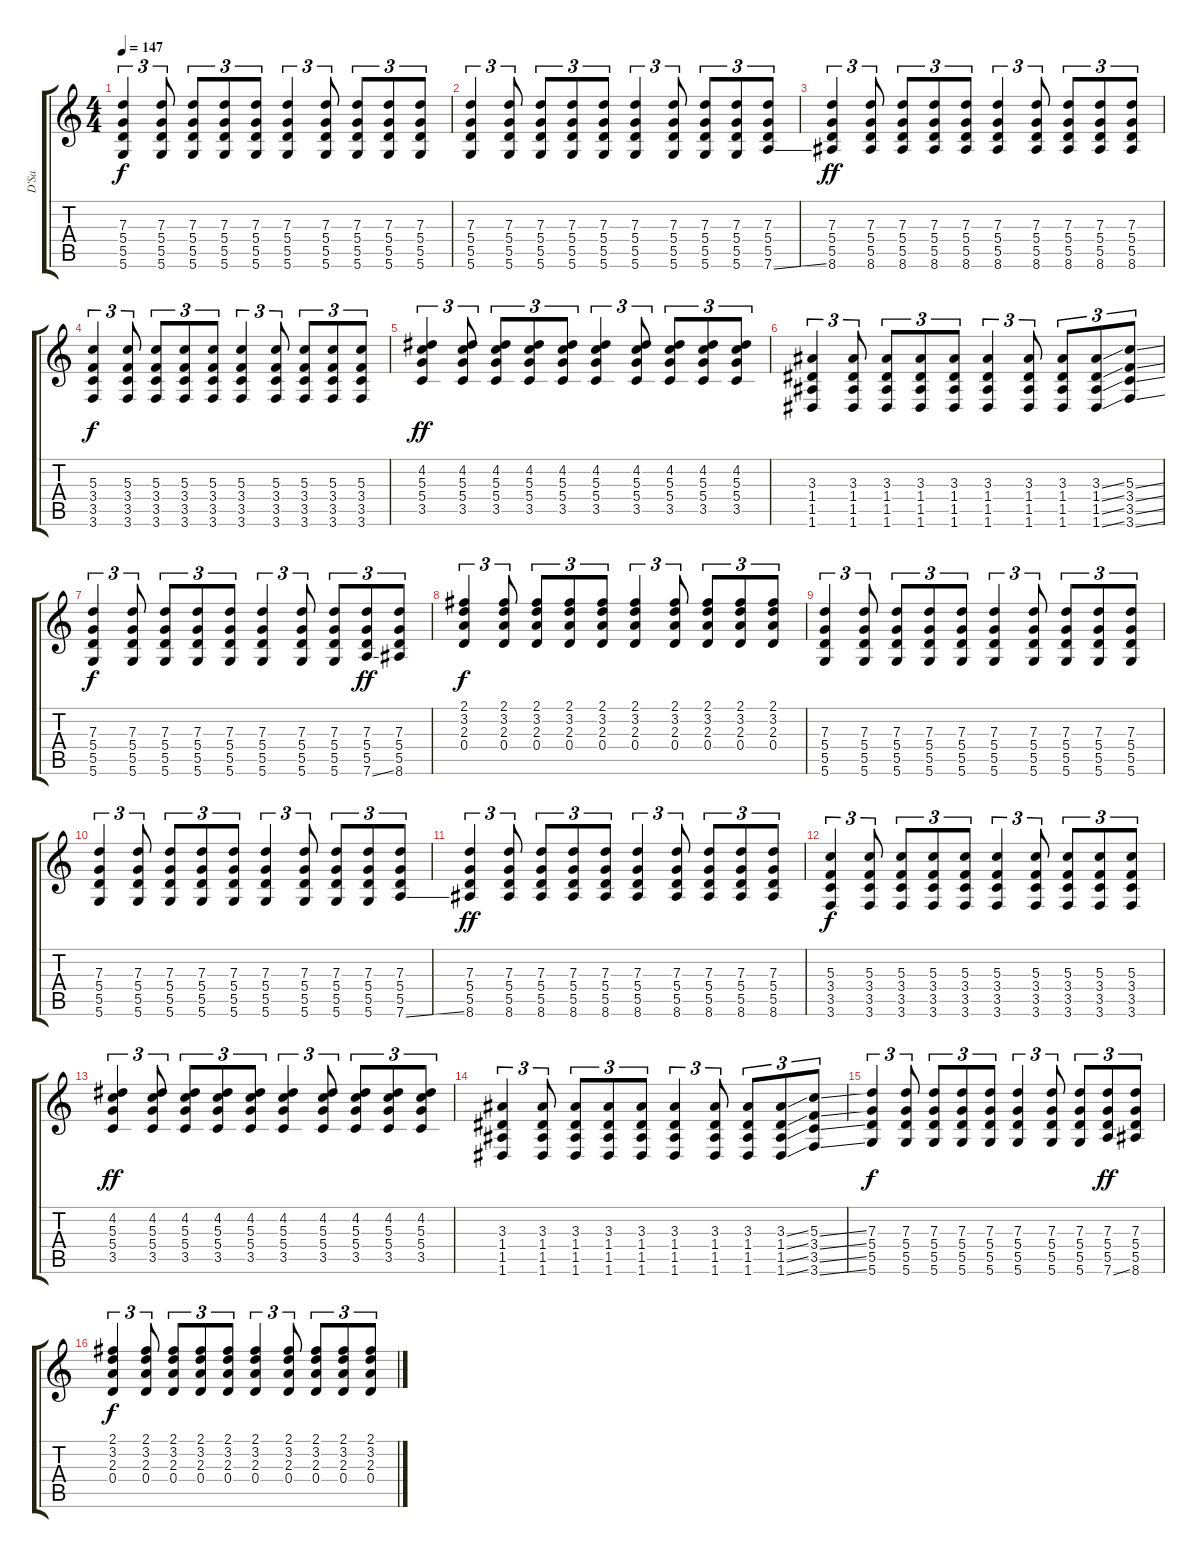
\track ("D'Sa" "D'Sa") {instrument overdrivenguitar}
\staff {score tabs}
\tuning (E4 B3 G3 D3 A2 D2) {hide}
\ts (4 4)
\tempo 147
\clef g2
\ks c
(7.3 5.4 5.5 5.6).4{tu (3 2) dy f} (7.3 5.4 5.5 5.6).8{tu (3 2)} (7.3 5.4 5.5 5.6).8{tu (3 2)} (7.3 5.4 5.5 5.6).8{tu (3 2)} (7.3 5.4 5.5 5.6).8{tu (3 2)} (7.3 5.4 5.5 5.6).4{tu (3 2)} (7.3 5.4 5.5 5.6).8{tu (3 2)} (7.3 5.4 5.5 5.6).8{tu (3 2)} (7.3 5.4 5.5 5.6).8{tu (3 2)} (7.3 5.4 5.5 5.6).8{tu (3 2)} |
(7.3 5.4 5.5 5.6).4{tu (3 2)} (7.3 5.4 5.5 5.6).8{tu (3 2)} (7.3 5.4 5.5 5.6).8{tu (3 2)} (7.3 5.4 5.5 5.6).8{tu (3 2)} (7.3 5.4 5.5 5.6).8{tu (3 2)} (7.3 5.4 5.5 5.6).4{tu (3 2)} (7.3 5.4 5.5 5.6).8{tu (3 2)} (7.3 5.4 5.5 5.6).8{tu (3 2)} (7.3 5.4 5.5 5.6).8{tu (3 2)} (7.3 5.4 5.5 7.6{ss}).8{tu (3 2)} |
(7.3 5.4 5.5 8.6).4{tu (3 2) dy ff} (7.3 5.4 5.5 8.6).8{tu (3 2)} (7.3 5.4 5.5 8.6).8{tu (3 2)} (7.3 5.4 5.5 8.6).8{tu (3 2)} (7.3 5.4 5.5 8.6).8{tu (3 2)} (7.3 5.4 5.5 8.6).4{tu (3 2)} (7.3 5.4 5.5 8.6).8{tu (3 2)} (7.3 5.4 5.5 8.6).8{tu (3 2)} (7.3 5.4 5.5 8.6).8{tu (3 2)} (7.3 5.4 5.5 8.6).8{tu (3 2)} |
(5.3 3.4 3.5 3.6).4{tu (3 2) dy f} (5.3 3.4 3.5 3.6).8{tu (3 2)} (5.3 3.4 3.5 3.6).8{tu (3 2)} (5.3 3.4 3.5 3.6).8{tu (3 2)} (5.3 3.4 3.5 3.6).8{tu (3 2)} (5.3 3.4 3.5 3.6).4{tu (3 2)} (5.3 3.4 3.5 3.6).8{tu (3 2)} (5.3 3.4 3.5 3.6).8{tu (3 2)} (5.3 3.4 3.5 3.6).8{tu (3 2)} (5.3 3.4 3.5 3.6).8{tu (3 2)} |
(4.2 5.3 5.4 3.5).4{tu (3 2) dy ff} (4.2 5.3 5.4 3.5).8{tu (3 2)} (4.2 5.3 5.4 3.5).8{tu (3 2)} (4.2 5.3 5.4 3.5).8{tu (3 2)} (4.2 5.3 5.4 3.5).8{tu (3 2)} (4.2 5.3 5.4 3.5).4{tu (3 2)} (4.2 5.3 5.4 3.5).8{tu (3 2)} (4.2 5.3 5.4 3.5).8{tu (3 2)} (4.2 5.3 5.4 3.5).8{tu (3 2)} (4.2 5.3 5.4 3.5).8{tu (3 2)} |
(3.3 1.4 1.5 1.6).4{tu (3 2)} (3.3 1.4 1.5 1.6).8{tu (3 2)} (3.3 1.4 1.5 1.6).8{tu (3 2)} (3.3 1.4 1.5 1.6).8{tu (3 2)} (3.3 1.4 1.5 1.6).8{tu (3 2)} (3.3 1.4 1.5 1.6).4{tu (3 2)} (3.3 1.4 1.5 1.6).8{tu (3 2)} (3.3 1.4 1.5 1.6).8{tu (3 2)} (3.3{ss} 1.4{ss} 1.5{ss} 1.6{ss}).8{tu (3 2)} (5.3{ss} 3.4{ss} 3.5{ss} 3.6{ss}).8{tu (3 2)} |
(7.3 5.4 5.5 5.6).4{tu (3 2) dy f} (7.3 5.4 5.5 5.6).8{tu (3 2)} (7.3 5.4 5.5 5.6).8{tu (3 2)} (7.3 5.4 5.5 5.6).8{tu (3 2)} (7.3 5.4 5.5 5.6).8{tu (3 2)} (7.3 5.4 5.5 5.6).4{tu (3 2)} (7.3 5.4 5.5 5.6).8{tu (3 2)} (7.3 5.4 5.5 5.6).8{tu (3 2)} (7.3 5.4 5.5 7.6{ss}).8{tu (3 2) dy ff} (7.3 5.4 5.5 8.6).8{tu (3 2)} |
(2.1 3.2 2.3 0.4).4{tu (3 2) dy f} (2.1 3.2 2.3 0.4).8{tu (3 2)} (2.1 3.2 2.3 0.4).8{tu (3 2)} (2.1 3.2 2.3 0.4).8{tu (3 2)} (2.1 3.2 2.3 0.4).8{tu (3 2)} (2.1 3.2 2.3 0.4).4{tu (3 2)} (2.1 3.2 2.3 0.4).8{tu (3 2)} (2.1 3.2 2.3 0.4).8{tu (3 2)} (2.1 3.2 2.3 0.4).8{tu (3 2)} (2.1 3.2 2.3 0.4).8{tu (3 2)} |
(7.3 5.4 5.5 5.6).4{tu (3 2)} (7.3 5.4 5.5 5.6).8{tu (3 2)} (7.3 5.4 5.5 5.6).8{tu (3 2)} (7.3 5.4 5.5 5.6).8{tu (3 2)} (7.3 5.4 5.5 5.6).8{tu (3 2)} (7.3 5.4 5.5 5.6).4{tu (3 2)} (7.3 5.4 5.5 5.6).8{tu (3 2)} (7.3 5.4 5.5 5.6).8{tu (3 2)} (7.3 5.4 5.5 5.6).8{tu (3 2)} (7.3 5.4 5.5 5.6).8{tu (3 2)} |
(7.3 5.4 5.5 5.6).4{tu (3 2)} (7.3 5.4 5.5 5.6).8{tu (3 2)} (7.3 5.4 5.5 5.6).8{tu (3 2)} (7.3 5.4 5.5 5.6).8{tu (3 2)} (7.3 5.4 5.5 5.6).8{tu (3 2)} (7.3 5.4 5.5 5.6).4{tu (3 2)} (7.3 5.4 5.5 5.6).8{tu (3 2)} (7.3 5.4 5.5 5.6).8{tu (3 2)} (7.3 5.4 5.5 5.6).8{tu (3 2)} (7.3 5.4 5.5 7.6{ss}).8{tu (3 2)} |
(7.3 5.4 5.5 8.6).4{tu (3 2) dy ff} (7.3 5.4 5.5 8.6).8{tu (3 2)} (7.3 5.4 5.5 8.6).8{tu (3 2)} (7.3 5.4 5.5 8.6).8{tu (3 2)} (7.3 5.4 5.5 8.6).8{tu (3 2)} (7.3 5.4 5.5 8.6).4{tu (3 2)} (7.3 5.4 5.5 8.6).8{tu (3 2)} (7.3 5.4 5.5 8.6).8{tu (3 2)} (7.3 5.4 5.5 8.6).8{tu (3 2)} (7.3 5.4 5.5 8.6).8{tu (3 2)} |
(5.3 3.4 3.5 3.6).4{tu (3 2) dy f} (5.3 3.4 3.5 3.6).8{tu (3 2)} (5.3 3.4 3.5 3.6).8{tu (3 2)} (5.3 3.4 3.5 3.6).8{tu (3 2)} (5.3 3.4 3.5 3.6).8{tu (3 2)} (5.3 3.4 3.5 3.6).4{tu (3 2)} (5.3 3.4 3.5 3.6).8{tu (3 2)} (5.3 3.4 3.5 3.6).8{tu (3 2)} (5.3 3.4 3.5 3.6).8{tu (3 2)} (5.3 3.4 3.5 3.6).8{tu (3 2)} |
(4.2 5.3 5.4 3.5).4{tu (3 2) dy ff} (4.2 5.3 5.4 3.5).8{tu (3 2)} (4.2 5.3 5.4 3.5).8{tu (3 2)} (4.2 5.3 5.4 3.5).8{tu (3 2)} (4.2 5.3 5.4 3.5).8{tu (3 2)} (4.2 5.3 5.4 3.5).4{tu (3 2)} (4.2 5.3 5.4 3.5).8{tu (3 2)} (4.2 5.3 5.4 3.5).8{tu (3 2)} (4.2 5.3 5.4 3.5).8{tu (3 2)} (4.2 5.3 5.4 3.5).8{tu (3 2)} |
(3.3 1.4 1.5 1.6).4{tu (3 2)} (3.3 1.4 1.5 1.6).8{tu (3 2)} (3.3 1.4 1.5 1.6).8{tu (3 2)} (3.3 1.4 1.5 1.6).8{tu (3 2)} (3.3 1.4 1.5 1.6).8{tu (3 2)} (3.3 1.4 1.5 1.6).4{tu (3 2)} (3.3 1.4 1.5 1.6).8{tu (3 2)} (3.3 1.4 1.5 1.6).8{tu (3 2)} (3.3{ss} 1.4{ss} 1.5{ss} 1.6{ss}).8{tu (3 2)} (5.3{ss} 3.4{ss} 3.5{ss} 3.6{ss}).8{tu (3 2)} |
(7.3 5.4 5.5 5.6).4{tu (3 2) dy f} (7.3 5.4 5.5 5.6).8{tu (3 2)} (7.3 5.4 5.5 5.6).8{tu (3 2)} (7.3 5.4 5.5 5.6).8{tu (3 2)} (7.3 5.4 5.5 5.6).8{tu (3 2)} (7.3 5.4 5.5 5.6).4{tu (3 2)} (7.3 5.4 5.5 5.6).8{tu (3 2)} (7.3 5.4 5.5 5.6).8{tu (3 2)} (7.3 5.4 5.5 7.6{ss}).8{tu (3 2) dy ff} (7.3 5.4 5.5 8.6).8{tu (3 2)} |
(2.1 3.2 2.3 0.4).4{tu (3 2) dy f} (2.1 3.2 2.3 0.4).8{tu (3 2)} (2.1 3.2 2.3 0.4).8{tu (3 2)} (2.1 3.2 2.3 0.4).8{tu (3 2)} (2.1 3.2 2.3 0.4).8{tu (3 2)} (2.1 3.2 2.3 0.4).4{tu (3 2)} (2.1 3.2 2.3 0.4).8{tu (3 2)} (2.1 3.2 2.3 0.4).8{tu (3 2)} (2.1 3.2 2.3 0.4).8{tu (3 2)} (2.1 3.2 2.3 0.4).8{tu (3 2)}
